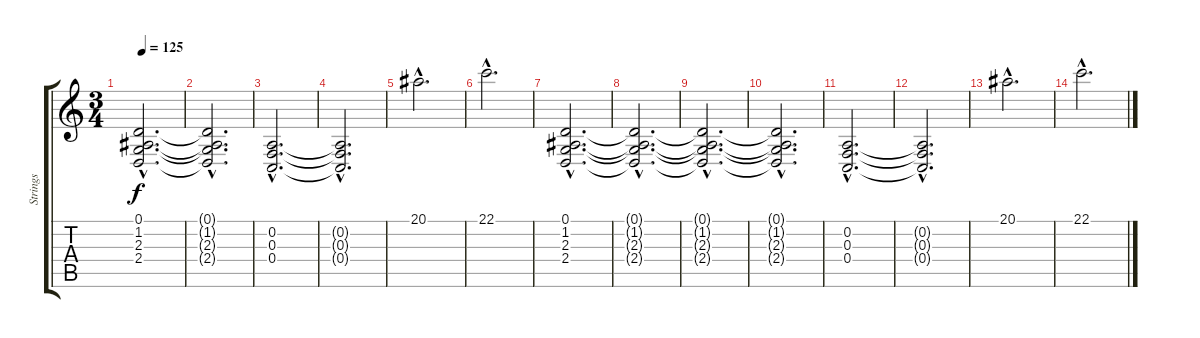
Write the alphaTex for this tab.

\track ("Strings" "Strings") {instrument stringensemble1}
\staff {score tabs}
\tuning (D4 A3 F3 C3 G2 D2) {hide}
\ts (3 4)
\tempo 125
\clef g2
\ks c
(0.1{hac t} 1.2{hac t} 2.3{hac t} 2.4{hac t}).2{d dy f} |
(0.1{hac t} 1.2{hac t} 2.3{hac t} 2.4{hac t}).2{d} |
(0.2{hac} 0.3{hac} 0.4{hac}).2{d} |
(0.2{hac t} 0.3{hac t} 0.4{hac t}).2{d} |
20.1{hac}.2{d} |
22.1{hac}.2{d} |
(0.1{hac} 1.2{hac} 2.3{hac} 2.4{hac}).2{d} |
(0.1{hac t} 1.2{hac t} 2.3{hac t} 2.4{hac t}).2{d} |
(0.1{hac t} 1.2{hac t} 2.3{hac t} 2.4{hac t}).2{d} |
(0.1{hac t} 1.2{hac t} 2.3{hac t} 2.4{hac t}).2{d} |
(0.2{hac} 0.3{hac} 0.4{hac}).2{d} |
(0.2{hac t} 0.3{hac t} 0.4{hac t}).2{d} |
20.1{hac}.2{d} |
22.1{hac}.2{d}
